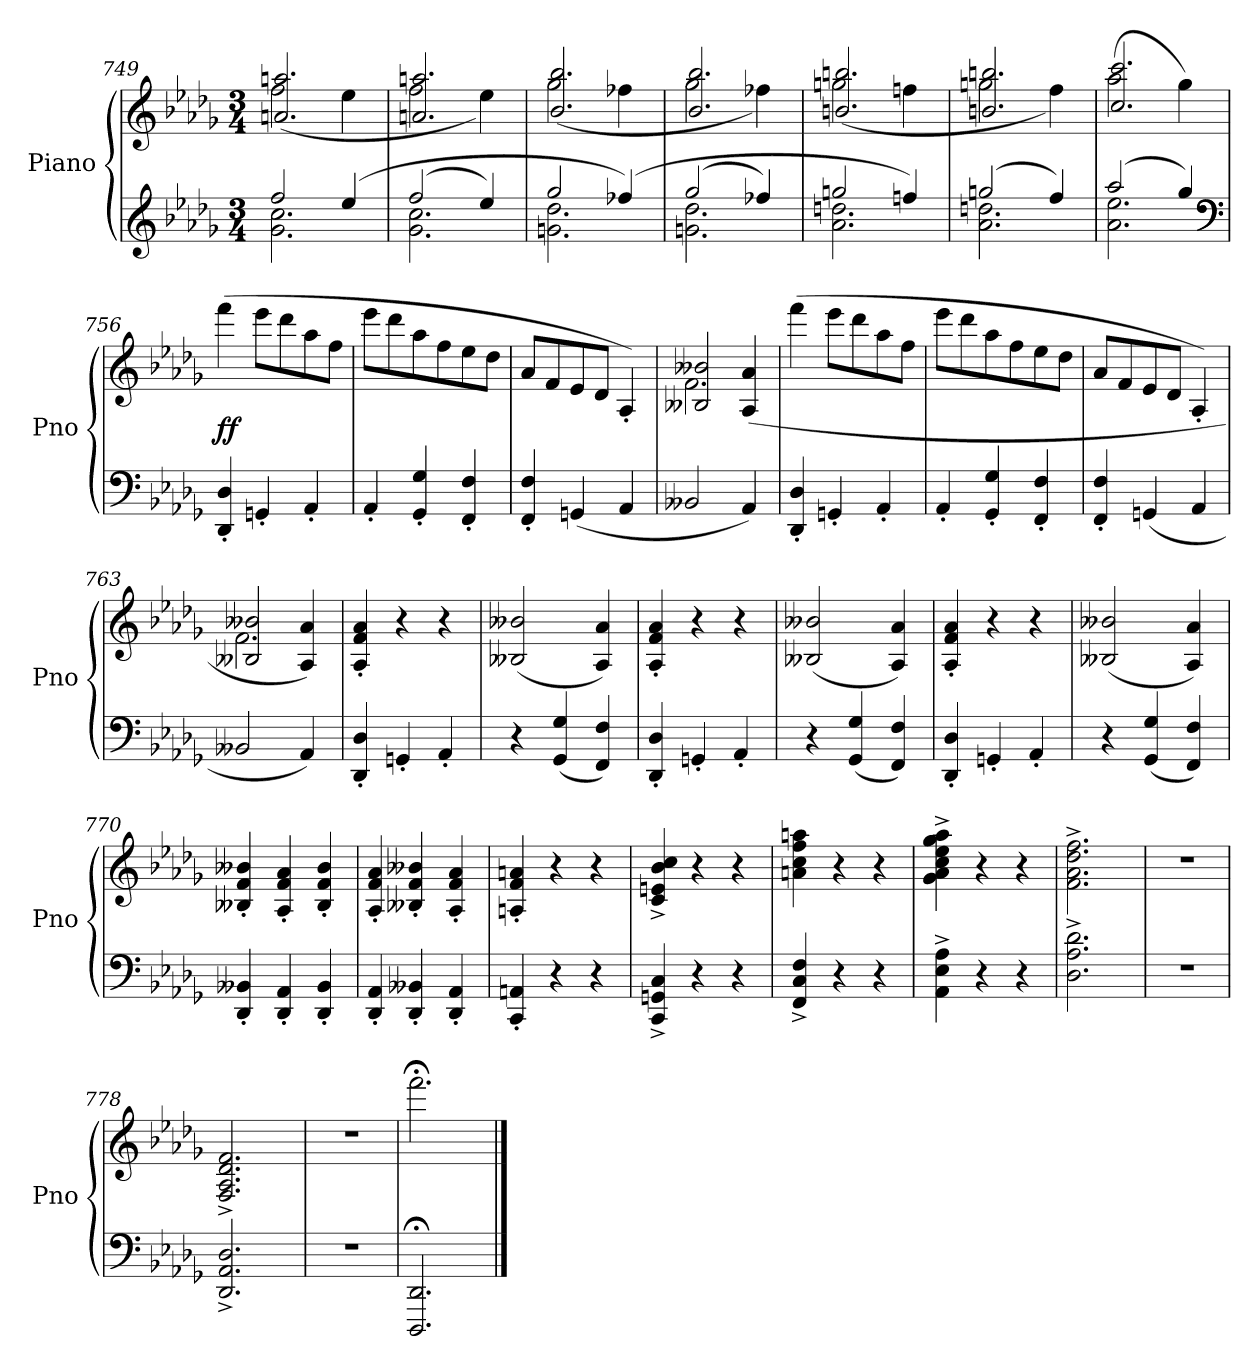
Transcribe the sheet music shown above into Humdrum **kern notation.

**kern	**kern	**dynam
*part1	*part1	*part1
*staff2	*staff1	*staff1/2
*I"Piano	*	*
*I'Pno	*	*
*clefG2	*clefG2	*
*k[b-e-a-d-g-]	*k[b-e-a-d-g-]	*
*M3/4	*M3/4	*
=749	=749	=749
*^	*^	*
2ff/	2.g-\ 2.cc\	2ff\	(2.an/ 2.aan/	.
(4ee-/	.	4ee-\	.	.
=750	=750	=750	=750	=750
(2ff/	2.g-\ 2.cc\	2ff\	2.an/ 2.aan/	.
4ee-/)	.	4ee-\)	.	.
=751	=751	=751	=751	=751
2gg-/	2.gn\ 2.dd-\	2gg-\	(2.b-/ 2.bb-/	.
(4ff-X/)	.	4ff-X\	.	.
=752	=752	=752	=752	=752
(2gg-/	2.gn\ 2.dd-\	2gg-\	2.b-/ 2.bb-/	.
4ff-X/)	.	4ff-X\)	.	.
=753	=753	=753	=753	=753
2ggn/	2.a-\ 2.ddn\	2ggn\	(2.bn/ 2.bbn/	.
4ffn/)	.	4ffn\	.	.
=754	=754	=754	=754	=754
(2ggn/	2.a-\ 2.ddn\	2ggn\	2.bn/ 2.bbn/	.
4ff/)	.	4ff\)	.	.
=755	=755	=755	=755	=755
(2aa-/	2.a-\ 2.ee-\	(2aa-\	2.cc/ 2.ccc/	.
4gg-/)	.	4gg-\)	.	.
*v	*v	*	*	*
*	*v	*v	*
*clefF4	*	*
=756	=756	=756
4DD-'/ 4D-'/	(4fff\	ff
4GGn'/	8eee-\L	.
.	8ddd-\	.
4AA-'/	8aa-\	.
.	8ff\J	.
=757	=757	=757
4AA-'/	8eee-\L	.
.	8ddd-\	.
4GG-'/ 4G-'/	8aa-\	.
.	8ff\	.
4FF'/ 4F'/	8ee-\	.
.	8dd-\J	.
=758	=758	=758
4FF'/ 4F'/	8a-/L	.
.	8f/	.
(4GGn/	8e-/	.
.	8d-/J	.
4AA-/	4A-'/)	.
=759	=759	=759
*	*^	*
2BB--X/	2.f\	2B--X/ 2b--X/	.
4AA-/)	.	(4A-/ 4a-/	.
*	*v	*v	*
=760	=760	=760
4DD-'/ 4D-'/	(4fff\	.
4GGn'/	8eee-\L	.
.	8ddd-\	.
4AA-'/	8aa-\	.
.	8ff\J	.
=761	=761	=761
4AA-'/	8eee-\L	.
.	8ddd-\	.
4GG-'/ 4G-'/	8aa-\	.
.	8ff\	.
4FF'/ 4F'/	8ee-\	.
.	8dd-\J	.
=762	=762	=762
4FF'/ 4F'/	8a-/L	.
.	8f/	.
(4GGn/	8e-/	.
.	8d-/J	.
4AA-/	4A-'/)	.
=763	=763	=763
*	*^	*
2BB--X/	2.f\	2B--X/ 2b--X/	.
4AA-/)	.	4A-/ 4a-/)	.
*	*v	*v	*
=764	=764	=764
4DD-'/ 4D-'/	4A-'/ 4f'/ 4a-'/	.
4GGn'/	4r	.
4AA-'/	4r	.
=765	=765	=765
4r	(2B--X/ 2b--X/	.
(4GG-/ 4G-/	.	.
4FF/ 4F/)	4A-/ 4a-/)	.
=766	=766	=766
4DD-'/ 4D-'/	4A-'/ 4f'/ 4a-'/	.
4GGn'/	4r	.
4AA-'/	4r	.
=767	=767	=767
4r	(2B--X/ 2b--X/	.
(4GG-/ 4G-/	.	.
4FF/ 4F/)	4A-/ 4a-/)	.
=768	=768	=768
4DD-'/ 4D-'/	4A-'/ 4f'/ 4a-'/	.
4GGn'/	4r	.
4AA-'/	4r	.
=769	=769	=769
4r	(2B--X/ 2b--X/	.
(4GG-/ 4G-/	.	.
4FF/ 4F/)	4A-/ 4a-/)	.
=770	=770	=770
4DD-'/ 4BB--X'/	4B--X'/ 4f'/ 4b--X'/	.
4DD-'/ 4AA-'/	4A-'/ 4f'/ 4a-'/	.
4DD-'/ 4BB--'/	4B--'/ 4f'/ 4b--'/	.
=771	=771	=771
4DD-'/ 4AA-'/	4A-'/ 4f'/ 4a-'/	.
4DD-'/ 4BB--X'/	4B--X'/ 4f'/ 4b--X'/	.
4DD-'/ 4AA-'/	4A-'/ 4f'/ 4a-'/	.
=772	=772	=772
4CC'/ 4AAn'/	4An'/ 4f'/ 4an'/	.
4r	4r	.
4r	4r	.
=773	=773	=773
4CC^/ 4GGn^/ 4C^/	4c^/ 4en^/ 4b-^/ 4cc^/	.
4r	4r	.
4r	4r	.
=774	=774	=774
4FF^/ 4C^/ 4F^/	4an\ 4cc\ 4ff\ 4aan\	.
4r	4r	.
4r	4r	.
=775	=775	=775
4AA-^\ 4E-^\ 4A-^\	4g-^\ 4a-^\ 4cc^\ 4ee-^\ 4gg-^\ 4aa-^\	.
4r	4r	.
4r	4r	.
=776	=776	=776
2.D-^\ 2.A-^\ 2.d-^\	2.f^\ 2.a-^\ 2.dd-^\ 2.ff^\	.
=777	=777	=777
2.r	2.r	.
=778	=778	=778
2.DD-^/ 2.AA-^/ 2.D-^/	2.F^/ 2.A-^/ 2.d-^/ 2.f^/	.
=779	=779	=779
2.r	2.r	.
=780	=780	=780
2.DDD-;</ 2.DD-;</	2.fff;<\	.
==	==	==
*-	*-	*-
